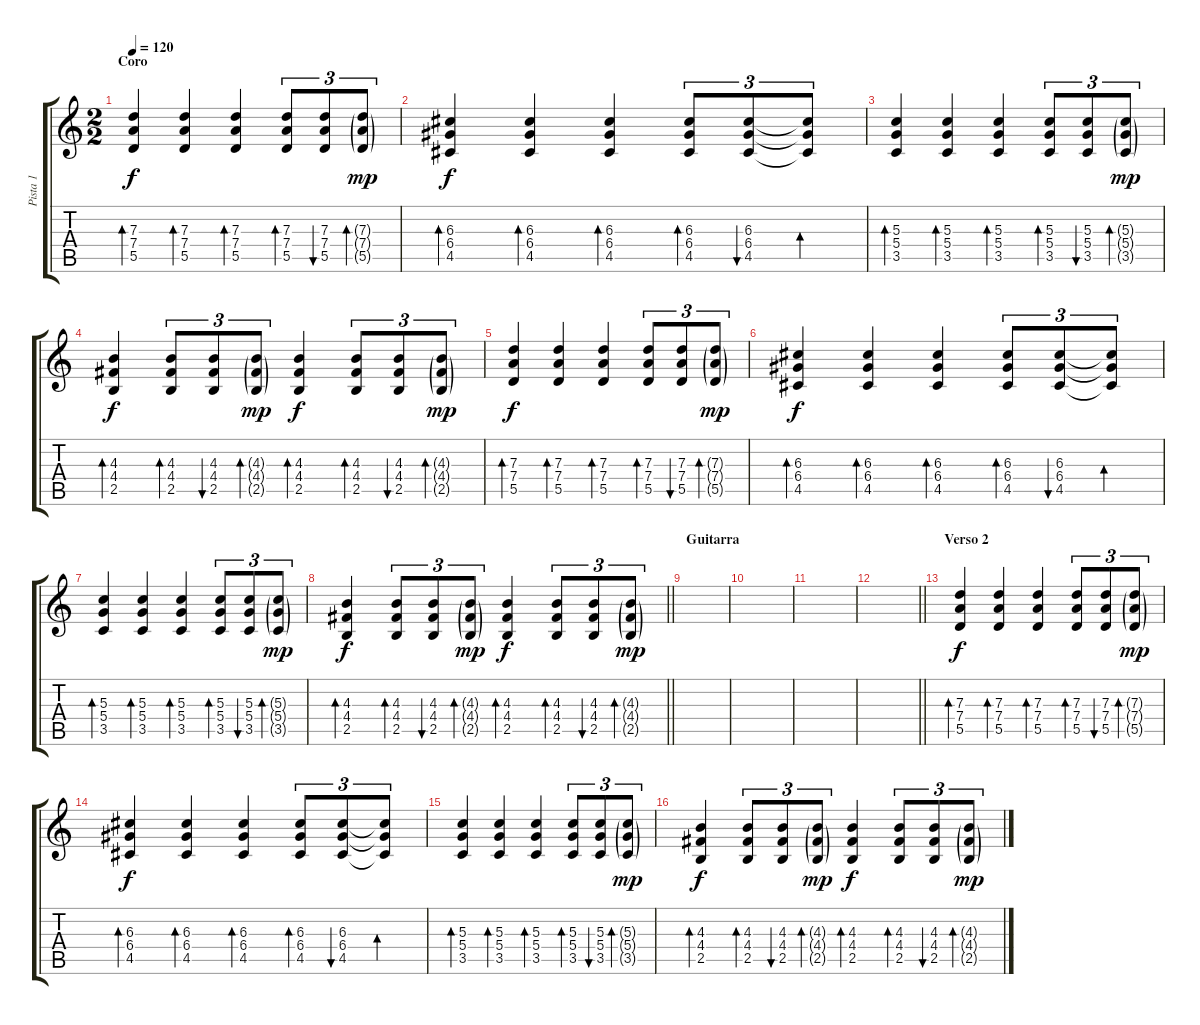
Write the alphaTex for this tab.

\track ("Pista 1" "Pista 1") {instrument electricguitarclean}
\staff {score tabs}
\tuning (E4 B3 G3 D3 A2 E2) {hide}
\ts (2 2)
\section ("" "Coro")
\tempo 120
\clef g2
\ks c
(7.3 7.4 5.5).4{bd 120 dy f} (7.3 7.4 5.5).4{bd 120} (7.3 7.4 5.5).4{bd 120} (7.3 7.4 5.5).8{tu (3 2) bd 60} (7.3 7.4 5.5).8{tu (3 2) bu 60} (7.3{g} 7.4{g} 5.5{g}).8{tu (3 2) bd 60 dy mp} |
(6.3 6.4 4.5).4{bd 60 dy f} (6.3 6.4 4.5).4{bd 60} (6.3 6.4 4.5).4{bd 60} (6.3 6.4 4.5).8{tu (3 2) bd 60} (6.3 6.4 4.5).8{tu (3 2) bu 60} (6.3{t} 6.4{t} 4.5{t}).8{tu (3 2) bd 60} |
(5.3 5.4 3.5).4{bd 120} (5.3 5.4 3.5).4{bd 120} (5.3 5.4 3.5).4{bd 120} (5.3 5.4 3.5).8{tu (3 2) bd 60} (5.3 5.4 3.5).8{tu (3 2) bu 60} (5.3{g} 5.4{g} 3.5{g}).8{tu (3 2) bd 60 dy mp} |
(4.3 4.4 2.5).4{bd 120 dy f} (4.3 4.4 2.5).8{tu (3 2) bd 60} (4.3 4.4 2.5).8{tu (3 2) bu 60} (4.3{g} 4.4{g} 2.5{g}).8{tu (3 2) bd 60 dy mp} (4.3 4.4 2.5).4{bd 120 dy f} (4.3 4.4 2.5).8{tu (3 2) bd 60} (4.3 4.4 2.5).8{tu (3 2) bu 60} (4.3{g} 4.4{g} 2.5{g}).8{tu (3 2) bd 60 dy mp} |
(7.3 7.4 5.5).4{bd 120 dy f} (7.3 7.4 5.5).4{bd 120} (7.3 7.4 5.5).4{bd 120} (7.3 7.4 5.5).8{tu (3 2) bd 60} (7.3 7.4 5.5).8{tu (3 2) bu 60} (7.3{g} 7.4{g} 5.5{g}).8{tu (3 2) bd 60 dy mp} |
(6.3 6.4 4.5).4{bd 60 dy f} (6.3 6.4 4.5).4{bd 60} (6.3 6.4 4.5).4{bd 60} (6.3 6.4 4.5).8{tu (3 2) bd 60} (6.3 6.4 4.5).8{tu (3 2) bu 60} (6.3{t} 6.4{t} 4.5{t}).8{tu (3 2) bd 60} |
(5.3 5.4 3.5).4{bd 120} (5.3 5.4 3.5).4{bd 120} (5.3 5.4 3.5).4{bd 120} (5.3 5.4 3.5).8{tu (3 2) bd 60} (5.3 5.4 3.5).8{tu (3 2) bu 60} (5.3{g} 5.4{g} 3.5{g}).8{tu (3 2) bd 60 dy mp} |
\barLineRight lightlight
(4.3 4.4 2.5).4{bd 120 dy f} (4.3 4.4 2.5).8{tu (3 2) bd 60} (4.3 4.4 2.5).8{tu (3 2) bu 60} (4.3{g} 4.4{g} 2.5{g}).8{tu (3 2) bd 60 dy mp} (4.3 4.4 2.5).4{bd 120 dy f} (4.3 4.4 2.5).8{tu (3 2) bd 60} (4.3 4.4 2.5).8{tu (3 2) bu 60} (4.3{g} 4.4{g} 2.5{g}).8{tu (3 2) bd 60 dy mp} |
\section ("" "Guitarra")
|
|
|
\barLineRight lightlight
|
\section ("" "Verso 2")
(7.3 7.4 5.5).4{bd 120 dy f volume 6} (7.3 7.4 5.5).4{bd 120} (7.3 7.4 5.5).4{bd 120} (7.3 7.4 5.5).8{tu (3 2) bd 60} (7.3 7.4 5.5).8{tu (3 2) bu 60} (7.3{g} 7.4{g} 5.5{g}).8{tu (3 2) bd 60 dy mp} |
(6.3 6.4 4.5).4{bd 60 dy f} (6.3 6.4 4.5).4{bd 60} (6.3 6.4 4.5).4{bd 60} (6.3 6.4 4.5).8{tu (3 2) bd 60} (6.3 6.4 4.5).8{tu (3 2) bu 60} (6.3{t} 6.4{t} 4.5{t}).8{tu (3 2) bd 60} |
(5.3 5.4 3.5).4{bd 120} (5.3 5.4 3.5).4{bd 120} (5.3 5.4 3.5).4{bd 120} (5.3 5.4 3.5).8{tu (3 2) bd 60} (5.3 5.4 3.5).8{tu (3 2) bu 60} (5.3{g} 5.4{g} 3.5{g}).8{tu (3 2) bd 60 dy mp} |
(4.3 4.4 2.5).4{bd 120 dy f} (4.3 4.4 2.5).8{tu (3 2) bd 60} (4.3 4.4 2.5).8{tu (3 2) bu 60} (4.3{g} 4.4{g} 2.5{g}).8{tu (3 2) bd 60 dy mp} (4.3 4.4 2.5).4{bd 120 dy f} (4.3 4.4 2.5).8{tu (3 2) bd 60} (4.3 4.4 2.5).8{tu (3 2) bu 60} (4.3{g} 4.4{g} 2.5{g}).8{tu (3 2) bd 60 dy mp}
